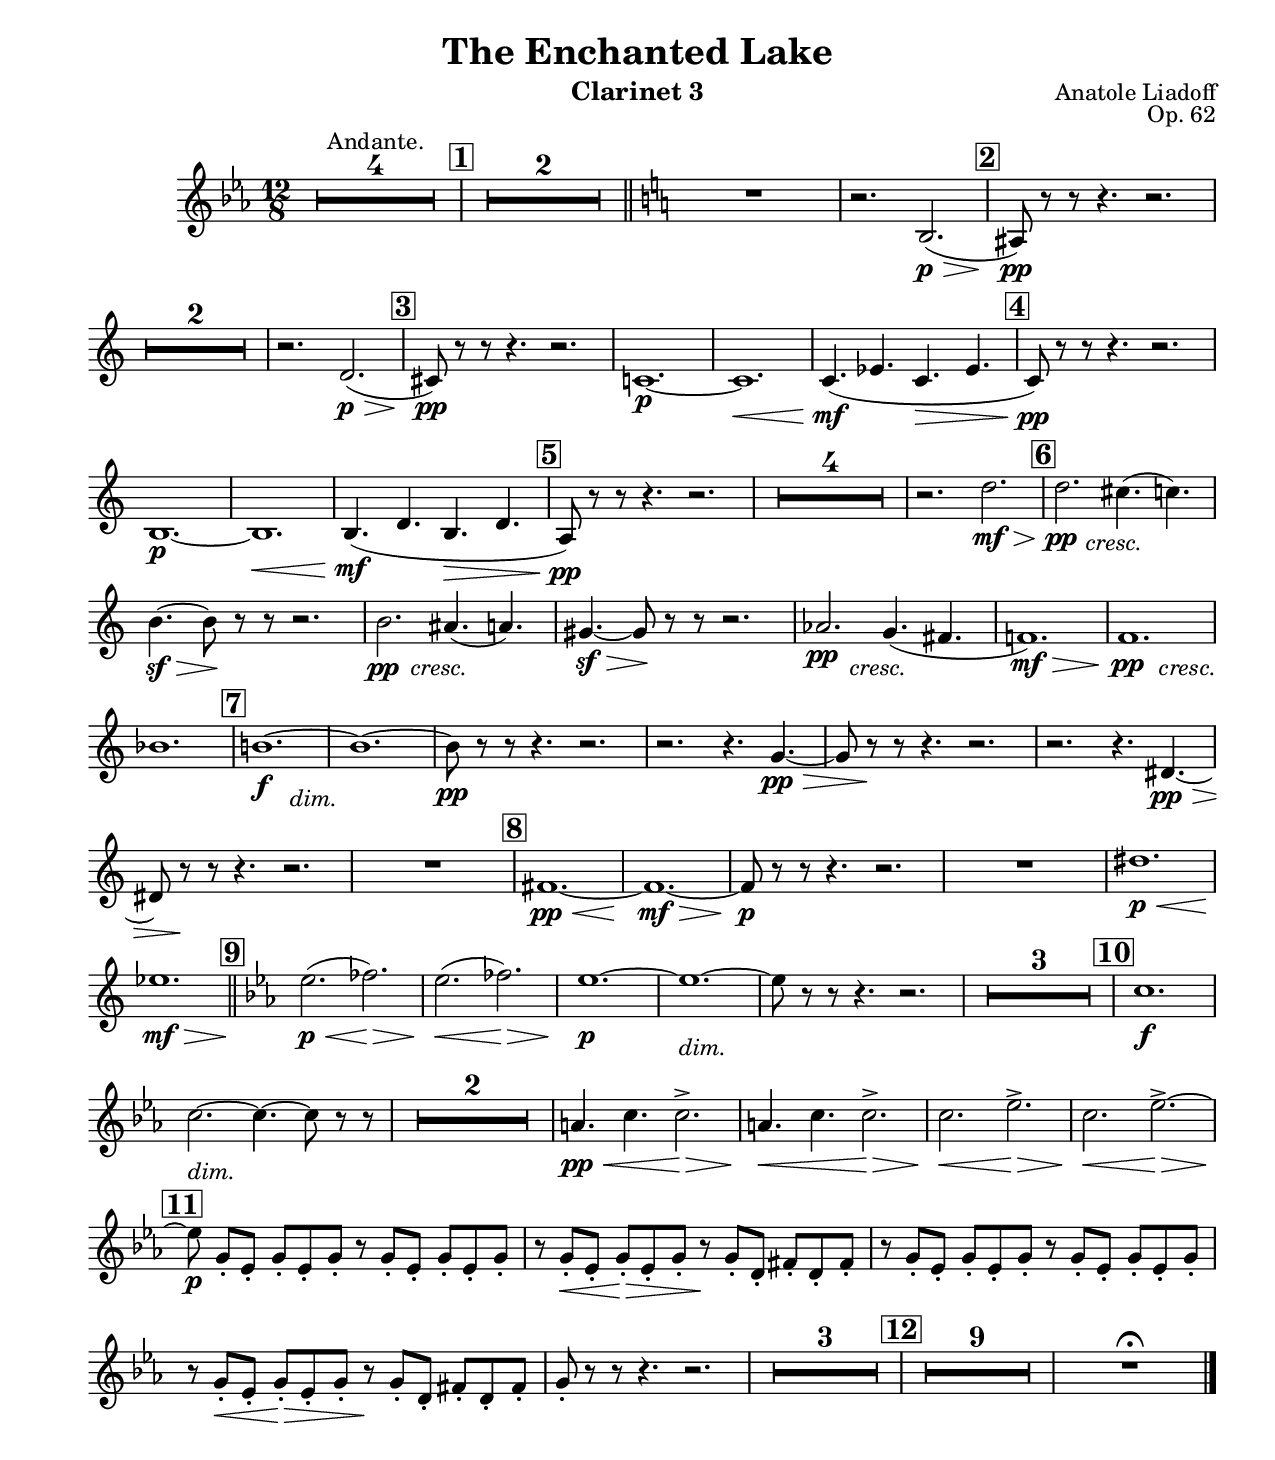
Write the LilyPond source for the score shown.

% This LilyPond file was generated by Rosegarden 14.06
\include "english.ly"
\version "2.18.0"
\header {
    composer = "Anatole Liadoff"
    title = "The Enchanted Lake"
    opus = "Op. 62"
    instrument = "Clarinet 3"
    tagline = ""
}
#(set-global-staff-size 20)
#(set-default-paper-size "letter")
\paper {
%  system-system-spacing #'basic-distance = #14
}
global = { 
    \time 12/8
    \skip 1.*82  %% 1-82
}
globalTempo = {
    \override Score.MetronomeMark #'transparent = ##t
    \tempo 4 = 120  \skip 1.*82 
}
\score {
    << % common

    \context Staff = "track 1" << 
        \set Score.skipBars = ##t
        \set Score.markFormatter = #format-mark-box-numbers
        \set Staff.printKeyCancellation = ##f
        \new Voice \global
        \new Voice \globalTempo

        \context Voice = "voice 1" {
            \override Voice.TextScript #'padding = #2.0
            \override MultiMeasureRest #'expand-limit = 1
            \once \override Staff.TimeSignature #'style = #'() 
            \time 12/8
            
            \clef "treble"
            \key ef \major
            R1.*4 ^"Andante."  |
            \mark \default
            R1.*2  |
            \bar "||"
            \key c \major
            R1.  |
            r2. b \p \> (  |
            \mark \default
            as 8 \pp ) r r r4. r2.  |
%% 10
            R1.*2  |
            r2. d' \p \> (  |
            \mark \default
            cs' 8 \pp ) r r r4. r2.  |
            c'! 1. \p ~  |
%% 15
            c' 1. \<  |
            c' 4. \mf ( ef' c' \> ef'  |
            \mark \default
            c' 8 \pp ) r r r4. r2.  |
            b 1. \p ~  |
            b 1. \<  |
%% 20
            b 4. \mf ( d' b \> d'  |
            \mark \default
            a 8 \pp ) r r r4. r2.  |
            R1.*4  |
            r2. d'' \mf \>  |
            \mark \default
            << d'' 2. { s4. \pp s4. _\markup { \italic "cresc." } ( } >> cs'' 4. c'' )  |
            b' 4. \sf \> ~ b' 8 \! r r r2.  |
            << b' 2. { s4. \pp s4. _\markup { \italic "cresc." } ( } >> as' 4. a' )  |
%% 30
            gs' 4. \sf \> ~ gs' 8 \! r r r2.  |
            << af' 2. { s4. \pp s4. _\markup { \italic "cresc." } ( } >> g' 4. fs'  |
            f'! 1. \mf \> )  |
            << f' 1. { s4. \pp s4. s2. _\markup { \italic "cresc." } } >>  |
            bf' 1.  |
%% 35
            \mark \default
            << b'! 1. ^~ { s4. \f s4. s2. _\markup { \italic "dim." } } >>  |
            b' 1. ^~  |
            b' 8 \pp r r r4. r2.  |
            r2. r4. g' \pp \> ~  |
            g' 8 r \! r r4. r2.  |
%% 40
            r2. r4. ds' \pp \> ~  |
            ds' 8 r \! r r4. r2.  |
            R1.  |
            \mark \default
            fs' 1. \pp \< ~  |
            fs' 1. \mf \> ~  |
%% 45
            fs' 8 \p r r r4. r2.  |
            R1.  |
            ds'' 1. \p \<  |
            ef'' 1. \mf \>  |
            \bar "||"
            \mark \default
            \key ef \major
            ef'' 2. \p \< ( ff'' \> )  |
%% 50
            ef'' 2. \< ( ff'' \> )  |
            ef'' 1. \p ~  |
            ef'' 1. _\markup { \italic "dim." } ~  |
            ef'' 8 r r r4. r2.  |
            R1.*3  |
            \mark \default
            c'' 1. \f  |
            c'' 2. _\markup { \italic "dim." } ~ c'' 4. ~ c'' 8 r r  |
            R1.*2  |
            a' 4. \pp \< c'' c'' 2. -> \>  |
            a' 4. \< c'' c'' 2. -> \>  |
            c'' 2. \< ef'' -> \>  |
            c'' 2. \< ef'' -> \> ~  |
%% 65
            \mark \default
            ef'' 8 \p g' -. [ ef' -. ] g' -. ef' -. g' -. r g' -. ef' -. g' -. ef' -. g' -.  |
            r8 g' -. \< ef' -. g' -. \> ef' -. g' -. r \! g' -. d' -. fs' -. d' -. fs' -.  |
            r8 g' -. ef' -. g' -. ef' -. g' -. r g' -. ef' -. g' -. ef' -. g' -.  |
            r8 g' -. \< ef' -. g' -. \> ef' -. g' -. r \! g' -. d' -. fs' -. d' -. fs' -.  |
            g' 8 -. r r r4. r2.  |
%% 70
            R1.*3  |
            \mark \default
            R1.*9  |
            R1. \fermataMarkup  |
            \bar "|."
        } % Voice
    >> % Staff (final) ends

>> % notes

\layout {
    indent = 2.0\cm
    short-indent = 0.5\cm
    \context { \Staff \RemoveEmptyStaves }
    \context { \Score
      \override SpacingSpanner #'base-shortest-duration = #(ly:make-moment 1 10)
    }
    \context { \Score \remove "Bar_number_engraver" }
    \context { \GrandStaff \accepts "Lyrics" }
}
} % score
